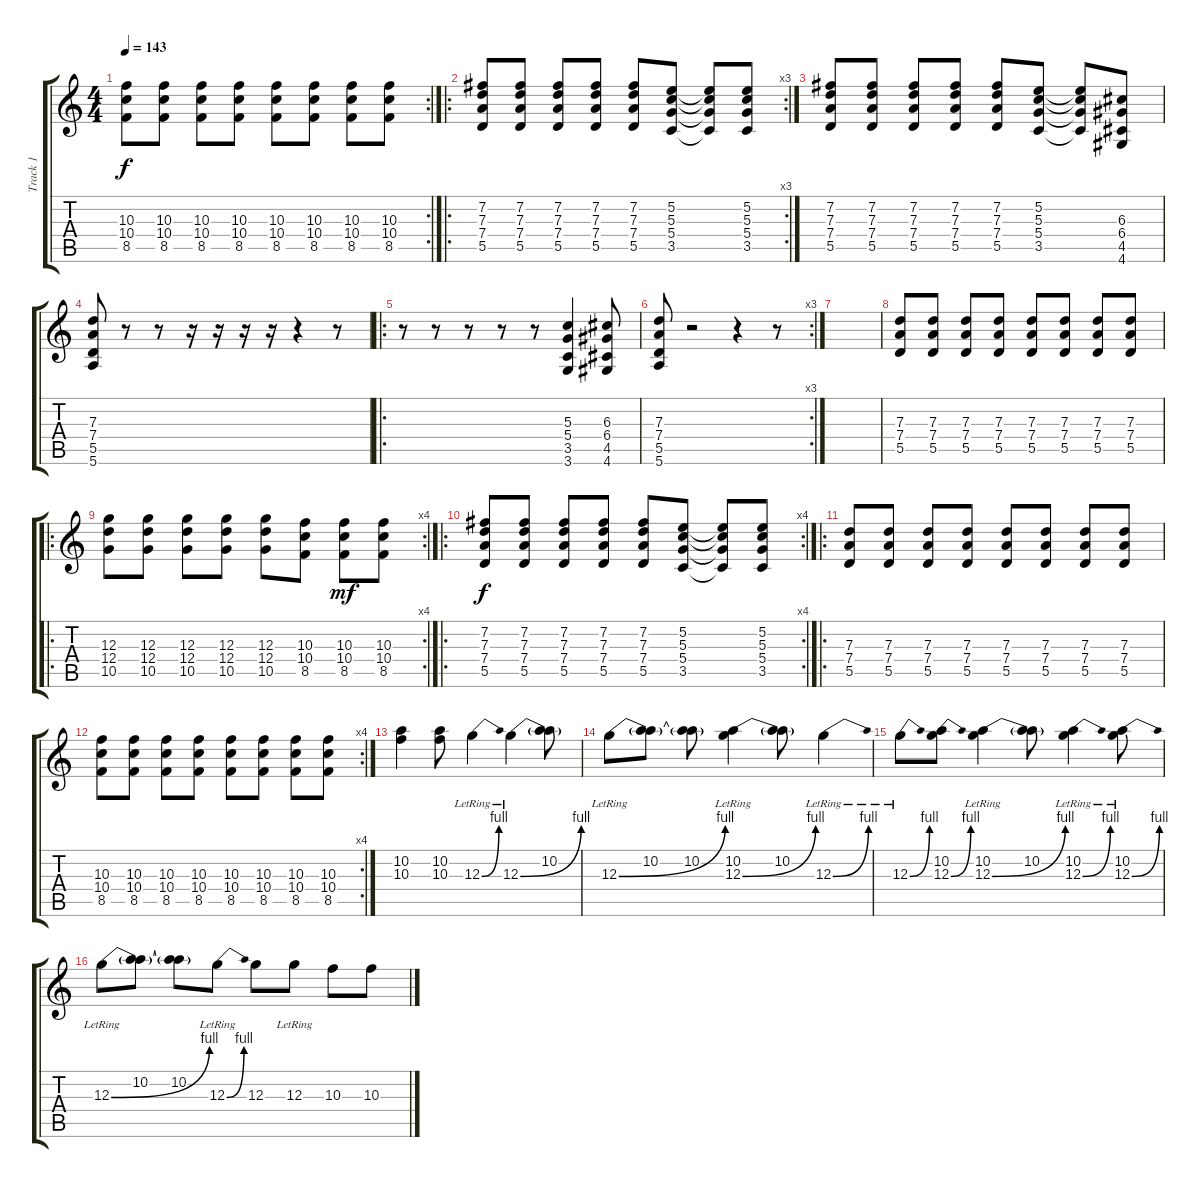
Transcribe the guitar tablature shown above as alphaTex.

\track ("Track 1" "Track 1") {instrument distortionguitar}
\staff {score tabs}
\tuning (E4 B3 G3 D3 A2 E2) {hide}
\rc 2
\ts (4 4)
\tempo 143
\clef g2
\ks c
(10.3 10.4 8.5).8{dy f} (10.3 10.4 8.5).8 (10.3 10.4 8.5).8 (10.3 10.4 8.5).8 (10.3 10.4 8.5).8 (10.3 10.4 8.5).8 (10.3 10.4 8.5).8 (10.3 10.4 8.5).8 |
\ro
\rc 3
(7.2 7.3 7.4 5.5).8 (7.2 7.3 7.4 5.5).8 (7.2 7.3 7.4 5.5).8 (7.2 7.3 7.4 5.5).8 (7.2 7.3 7.4 5.5).8 (5.2 5.3 5.4 3.5).8 (5.2{t} 5.3{t} 5.4{t} 3.5{t}).8 (5.2 5.3 5.4 3.5).8 |
(7.2 7.3 7.4 5.5).8 (7.2 7.3 7.4 5.5).8 (7.2 7.3 7.4 5.5).8 (7.2 7.3 7.4 5.5).8 (7.2 7.3 7.4 5.5).8 (5.2 5.3 5.4 3.5).8 (5.2{t} 5.3{t} 5.4{t} 3.5{t}).8 (6.3 6.4 4.5 4.6).8 |
(7.3 7.4 5.5 5.6).8 r.8 r.8 r.16 r.16 r.16 r.16 r.4 r.8 |
\ro
r.8 r.8 r.8 r.8 r.8 (5.3 5.4 3.5 3.6).4 (6.3 6.4 4.5 4.6).8 |
\rc 3
(7.3 7.4 5.5 5.6).8 r.2 r.4 r.8 |
|
(7.3 7.4 5.5).8 (7.3 7.4 5.5).8 (7.3 7.4 5.5).8 (7.3 7.4 5.5).8 (7.3 7.4 5.5).8 (7.3 7.4 5.5).8 (7.3 7.4 5.5).8 (7.3 7.4 5.5).8 |
\ro
\rc 4
(12.3 12.4 10.5).8 (12.3 12.4 10.5).8 (12.3 12.4 10.5).8 (12.3 12.4 10.5).8 (12.3 12.4 10.5).8 (10.3 10.4 8.5).8 (10.3 10.4 8.5).8{dy mf} (10.3 10.4 8.5).8 |
\ro
\rc 4
(7.2 7.3 7.4 5.5).8{dy f} (7.2 7.3 7.4 5.5).8 (7.2 7.3 7.4 5.5).8 (7.2 7.3 7.4 5.5).8 (7.2 7.3 7.4 5.5).8 (5.2 5.3 5.4 3.5).8 (5.2{t} 5.3{t} 5.4{t} 3.5{t}).8 (5.2 5.3 5.4 3.5).8 |
\ro
(7.3 7.4 5.5).8 (7.3 7.4 5.5).8 (7.3 7.4 5.5).8 (7.3 7.4 5.5).8 (7.3 7.4 5.5).8 (7.3 7.4 5.5).8 (7.3 7.4 5.5).8 (7.3 7.4 5.5).8 |
\rc 4
(10.3 10.4 8.5).8 (10.3 10.4 8.5).8 (10.3 10.4 8.5).8 (10.3 10.4 8.5).8 (10.3 10.4 8.5).8 (10.3 10.4 8.5).8 (10.3 10.4 8.5).8 (10.3 10.4 8.5).8 |
(10.2 10.3).4{volume 13 balance 8 instrument overdrivenguitar} (10.2 10.3).8 12.3{be (bend 0 0 60 4) lr}.4 12.3{be (bend 0 0 60 4) lr}.4 (10.2 12.3{t}).8 |
12.3{be (bend 0 0 60 4) lr}.8 (10.2 12.3{t}).8 (10.2 12.3{t}).8 (10.2 12.3{be (bend 0 0 60 4) lr}).4 (10.2 12.3{t}).8 12.3{be (bend 0 0 60 4) lr}.4 |
12.3{be (bend 0 0 60 4) lr}.8 (10.2 12.3{be (bend 0 0 60 4)}).8 (10.2 12.3{be (bend 0 0 60 4) lr}).4 (10.2 12.3{t}).8 (10.2 12.3{be (bend 0 0 60 4) lr}).4 (10.2 12.3{be (bend 0 0 60 4) lr}).8 |
12.3{be (bend 0 0 60 4) lr}.8 (10.2 12.3{t}).8 (10.2 12.3{t}).8 12.3{be (bend 0 0 60 4) lr}.8 12.3.8 12.3{lr}.8 10.3.8 10.3.8
